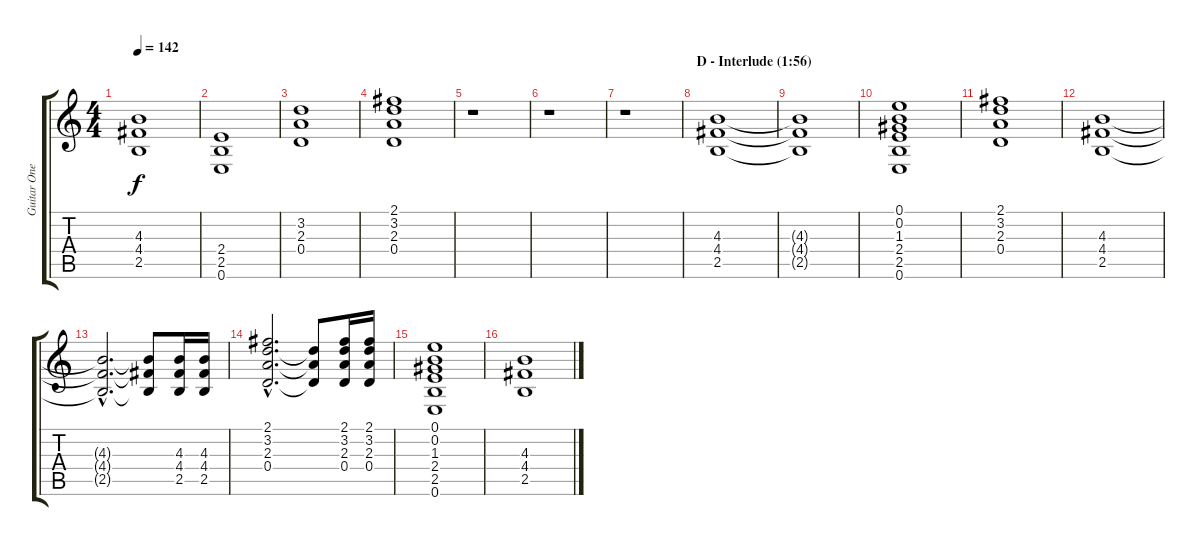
\track ("Guitar One" "Guitar One") {instrument distortionguitar}
\staff {score tabs}
\tuning (E4 B3 G3 D3 A2 E2) {hide}
\ts (4 4)
\tempo 142
\clef g2
\ks c
(4.3{t} 4.4{t} 2.5{t}).1{dy f} |
(2.4 2.5 0.6).1 |
(3.2 2.3 0.4).1 |
(2.1 3.2 2.3 0.4).1 |
r.1 |
r.1 |
r.1 |
\section ("" "D - Interlude (1:56)")
(4.3 4.4 2.5).1 |
(4.3{t} 4.4{t} 2.5{t}).1 |
(0.1 0.2 1.3 2.4 2.5 0.6).1 |
(2.1 3.2 2.3 0.4).1 |
(4.3 4.4 2.5).1 |
(4.3{hac t} 4.4{hac t} 2.5{hac t}).2{d} (4.3{t} 4.4{t} 2.5{t}).8 (4.3 4.4 2.5).16 (4.3 4.4 2.5).16 |
(2.1{hac} 3.2{hac} 2.3{hac} 0.4{hac}).2{d} (3.2{t} 2.3{t} 0.4{t}).8 (2.1 3.2 2.3 0.4).16 (2.1 3.2 2.3 0.4).16 |
(0.1 0.2 1.3 2.4 2.5 0.6).1 |
(4.3 4.4 2.5).1
